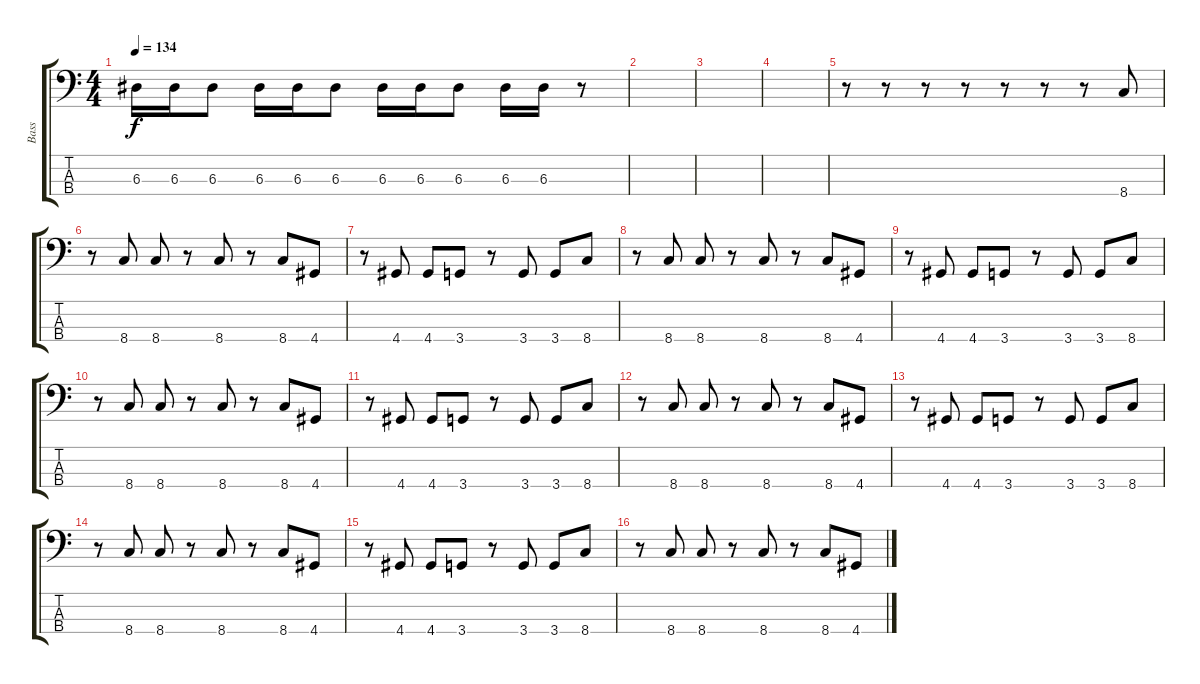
\track ("Bass" "Bass") {instrument electricbasspick}
\staff {score tabs}
\tuning (G2 D2 A1 E1) {hide}
\ts (4 4)
\tempo 134
\clef f4
\ks c
6.3.16{dy f} 6.3.16 6.3.8 6.3.16 6.3.16 6.3.8 6.3.16 6.3.16 6.3.8 6.3.16 6.3.16 r.8 |
|
|
|
r.8 r.8 r.8 r.8 r.8 r.8 r.8 8.4.8 |
r.8 8.4.8 8.4.8 r.8 8.4.8 r.8 8.4.8 4.4.8 |
r.8 4.4.8 4.4.8 3.4.8 r.8 3.4.8 3.4.8 8.4.8 |
r.8 8.4.8 8.4.8 r.8 8.4.8 r.8 8.4.8 4.4.8 |
r.8 4.4.8 4.4.8 3.4.8 r.8 3.4.8 3.4.8 8.4.8 |
r.8 8.4.8 8.4.8 r.8 8.4.8 r.8 8.4.8 4.4.8 |
r.8 4.4.8 4.4.8 3.4.8 r.8 3.4.8 3.4.8 8.4.8 |
r.8 8.4.8 8.4.8 r.8 8.4.8 r.8 8.4.8 4.4.8 |
r.8 4.4.8 4.4.8 3.4.8 r.8 3.4.8 3.4.8 8.4.8 |
r.8 8.4.8 8.4.8 r.8 8.4.8 r.8 8.4.8 4.4.8 |
r.8 4.4.8 4.4.8 3.4.8 r.8 3.4.8 3.4.8 8.4.8 |
r.8 8.4.8 8.4.8 r.8 8.4.8 r.8 8.4.8 4.4.8
